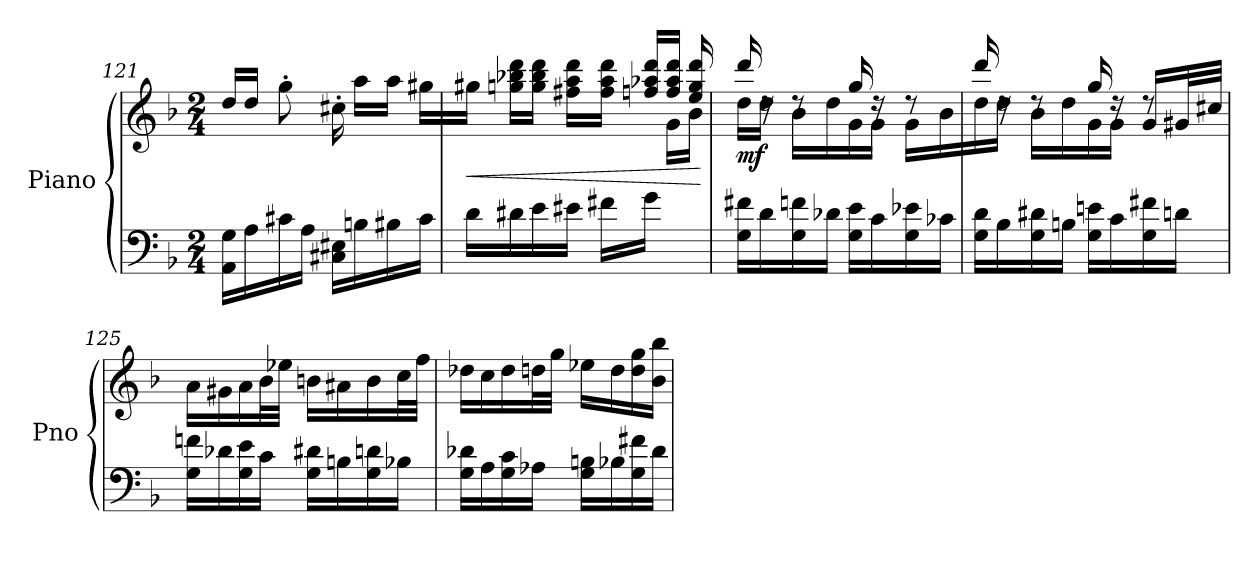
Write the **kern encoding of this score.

**kern	**kern	**dynam
*part1	*part1	*part1
*staff2	*staff1	*staff1/2
*I"Piano	*	*
*I'Pno	*	*
*clefF4	*clefG2	*
*k[b-]	*k[b-]	*
*M2/4	*M2/4	*
=121	=121	=121
16AA\ 16G\LL	16dd/	.
16A\	16dd/JJ	.
16c#X\	8gg'\	.
16A\JJ	.	.
16C#X\ 16E#X\LL	16cc#X'\	.
16Bn\	16aa\LL	.
16B#X\	16aa\JJ	.
16c#\JJ	16gg#X\LL	.
=122	=122	=122
!	!	!LO:HP:b
*	*^	*
16d\LL	16gg#X\JJ	4.ryy	<
16d#X\	16ggn\ 16bb-X\ 16ddd\LL	.	.
16e\	16gg\ 16bb-\ 16ddd\JJ	.	.
16e#X\JJ	16ff#X\ 16aa\ 16ddd\LL	.	.
16f#X\LL	16ff#\ 16aa\ 16ddd\JJ	.	.
16g\JJ	16ffn/ 16aa-X/ 16ddd/LL	.	.
8ryy	16ff/ 16aa-/ 16ddd/JJ	16g\LL	.
.	16ee/ 16gg/ 16ddd/	16b-\JJ	.
*	*v	*v	*
.	.	[
=123	=123	=123
*	*^	*
!	!	!	!LO:DY:b
16G\ 16f#X\LL	16ddd/	16dd\LL	mf
16d\	16rdd	16dd\JJ	.
16G\ 16fn\	8rdd	16b-\LL	.
16d-X\JJ	.	16dd\	.
16G\ 16e\LL	16gg/	16g\	.
16c\	16rdd	16g\JJ	.
16G\ 16e-X\	8rdd	16g\LL	.
16c-X\JJ	.	16b-\	.
=124	=124	=124	=124
16G\ 16d\LL	16ddd/	16dd\	.
16B-\	16rdd	16dd\JJ	.
16G\ 16d#X\	8rdd	16b-\LL	.
16Bn\JJ	.	16dd\	.
16G\ 16en\LL	16gg/	16g\	.
16c\	16rdd	16g\JJ	.
16G\ 16f#X\	8rdd	16g/LL	.
16dn\JJ	.	32g#X/L	.
.	.	32cc#X/JJJ	.
*	*v	*v	*
=125	=125	=125
16G\ 16fn\LL	16a\LL	.
16d-X\	16g#X\	.
16G\ 16e\	16a\	.
16c\JJ	32b-\L	.
.	32ee-X\JJJ	.
16G\ 16d#X\LL	16bn\LL	.
16Bn\	16a#X\	.
16G\ 16dn\	16b\	.
16B-X\JJ	32cc\L	.
.	32ff\JJJ	.
=126	=126	=126
16G\ 16d-X\LL	16dd-X\LL	.
16A\	16cc\	.
16G\ 16c\	16dd-\	.
16A-X\JJ	32ddn\L	.
.	32gg\JJJ	.
16G\ 16Bn\LL	16ee-X\LL	.
16B-X\	16dd\	.
16G\ 16f#X\	16dd\ 16gg\	.
16d-\JJ	16b-\ 16bb-\JJ	.
=	=	=
*-	*-	*-
